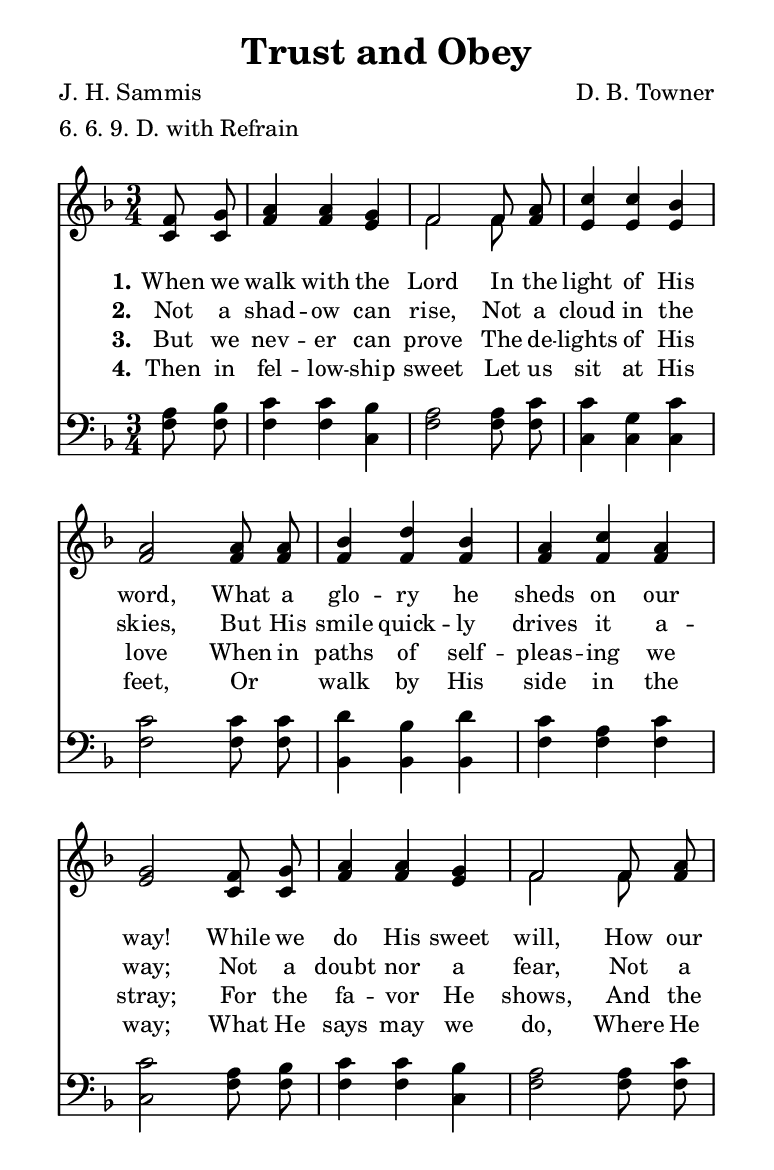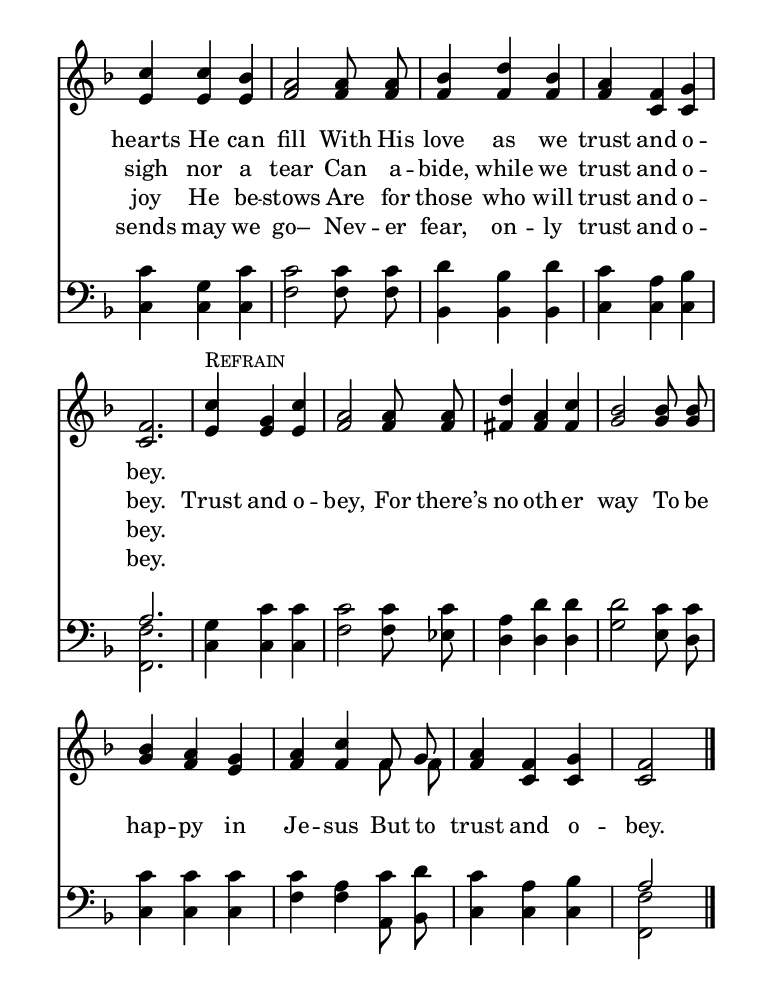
\include "common/global.ily"
\paper {
  \include "common/paper.ily"
}

\header{
  hymnnumber = "201"
  title = "Trust and Obey"
  tunename = ""
  meter = "6. 6. 9. D. with Refrain"
  poet = "J. H. Sammis"
  composer = "D. B. Towner"
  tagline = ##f
}

global = {
  \include "common/overrides.ily"
  \override Staff.TimeSignature.style = #'numbered
  \time 3/4
  \override Score.MetronomeMark.transparent = ##t % hide all fermata changes too
  \tempo 4=90
  \key f \major
  \partial 4
  \autoBeamOff
}

patternA = { c8 c | c4 c c | c2 }

notesSoprano = {
\global
\relative c' {

  \changePitch \patternA { f g | a a g | f }
  \changePitch \patternA { f a | c c bes | a }
  a8 a8 | bes4 d bes | a c a | g2
  \changePitch \patternA { f g | a a g | f }
  \changePitch \patternA { f a | c c bes | a }
  a8 a8 | bes4 d bes | a f g | f2.

  << s^\markup { \small \caps "Refrain" }
  { c'4 g c | a2 } >>
  \changePitch \patternA { a a | d a c | bes }
  bes8 bes | bes4 a g | a c
  \changePitch \patternA { f,8 g | a4 f g | f2 }

  \bar "|."

}
}

notesAlto = {
\global
\relative e' {

  \changePitch \patternA { c c | f f e | f }
  \changePitch \patternA { f f | e e e | f }
  f8 f | f4 f f | f f f | e2
  \changePitch \patternA { c c | f f e | f }
  \changePitch \patternA { f f | e e e | f }
  f8 f | f4 f f | f c c | c2.

  e4 e e | f2
  \changePitch \patternA { f8 f | fis4 fis fis | g }
  g8 g | g4 f e | f f
  \changePitch \patternA { f f | f c c | c }

}
}

notesTenor = {
\global
\relative a {

  \changePitch \patternA { a bes | c c bes | a }
  \changePitch \patternA { a c | c g c | c }
  c8 c d4 bes d | c a c | c2
  \changePitch \patternA { a bes | c c bes | a }
  \changePitch \patternA { a c | c g c | c }
  c8 c | d4 bes d | c a bes | a2.

  g4 c c | c2
  \changePitch \patternA { c c | a d d | d }
  c8 c | c4 c c | c a
  \changePitch \patternA { c d | c a bes | a }

}
}

notesBass = {
\global
\relative f {

  \changePitch \patternA { f f | f f c | f }
  \changePitch \patternA { f f | c c c | f }
  f8 f | bes,4 bes bes | f' f f | c2
  \changePitch \patternA { f f | f f c | f }
  \changePitch \patternA { f f | c c c | f }
  f8 f | bes,4 bes bes | c c c | << f2. f, >>

  c'4 c c | f2
  \changePitch \patternA { f ees | d d d | g }
  e8 d | c4 c c | f4 f
  a,8 bes | c4 c c | << f2 f, >>

}
}

Refrain = \lyricmode {

Trust and o -- bey,
For there’s no oth -- er way
To be hap -- py in Je -- sus
But to trust and o -- bey.

}

wordsA = \lyricmode {
\set stanza = "1."

When we walk with the Lord
In the light of His word,
What a glo -- ry he sheds on our way!
While we do His sweet will,
How our hearts He can fill
With His love as we trust and o -- bey.

}

wordsB = \lyricmode {
\set stanza = "2."

Not a shad -- ow can rise,
Not a cloud in the skies,
But His smile quick -- ly drives it a -- way;
Not a doubt nor a fear,
Not a sigh nor a tear
Can a -- bide, while we trust and o -- bey.

\Refrain

}

wordsC = \lyricmode {
\set stanza = "3."

But we nev -- er can prove
The de -- lights of His love
When in paths of self -- pleas -- ing we stray;
For the fa -- vor He shows,
And the joy He be -- stows
Are for those who will trust and o -- bey.

}

wordsD = \lyricmode {
\set stanza = "4."

Then in fel -- low -- ship sweet
Let us sit at His feet,
Or _ walk by His side in the way;
What He says may we do,
Where He sends may we go–
Nev -- er fear, on -- ly trust and o -- bey.

}

\score {
  \context ChoirStaff <<
    \context Staff = upper <<
      \set Staff.autoBeaming = ##f
      \set ChoirStaff.systemStartDelimiter = #'SystemStartBar
      \set ChoirStaff.printPartCombineTexts = ##f
      \partcombine #'(2 . 9) \notesSoprano \notesAlto
      \context NullVoice = sopranos { \voiceOne << \notesSoprano >> }
      \context NullVoice = altos { \voiceTwo << \notesAlto >> }
      \context Lyrics = one   \lyricsto sopranos \wordsA
      \context Lyrics = two   \lyricsto sopranos \wordsB
      \context Lyrics = three \lyricsto sopranos \wordsC
      \context Lyrics = four  \lyricsto sopranos \wordsD
    >>
    \context Staff = men <<
      \clef bass
      \set ChoirStaff.printPartCombineTexts = ##f
      \partcombine #'(2 . 9) \notesTenor \notesBass
      \context NullVoice = tenors { \voiceOne << \notesTenor >> }
      \context NullVoice = basses { \voiceTwo << \notesBass >> }
    >>
  >>
  \layout {
    \include "common/layout.ily"
  }
  \midi{
    \include "common/midi.ily"
  }
}

\version "2.19.49"  % necessary for upgrading to future LilyPond versions.

% vi:set et ts=2 sw=2 ai nocindent syntax=lilypond:
